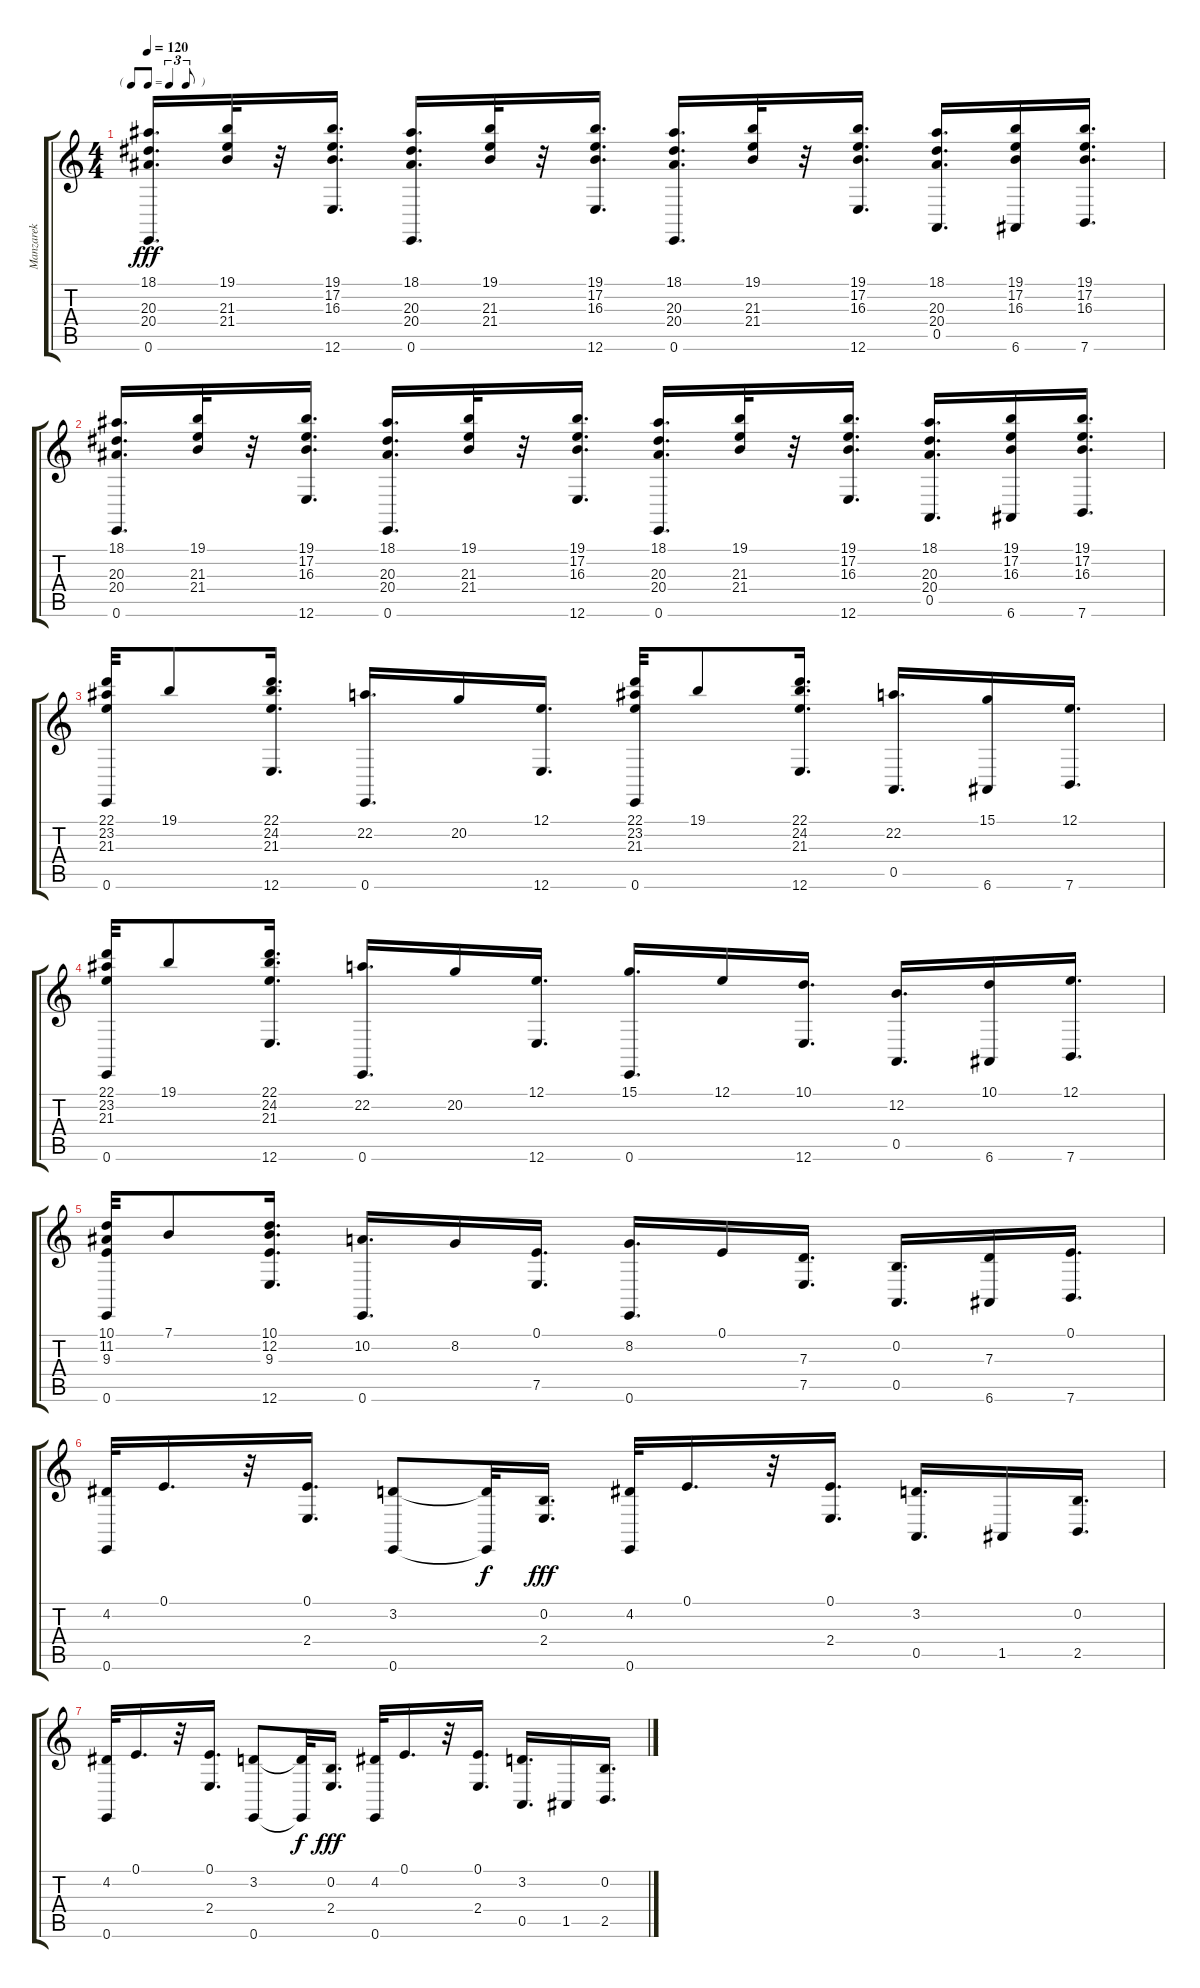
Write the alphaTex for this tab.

\track ("Manzarek" "Manzarek") {instrument acousticgrandpiano}
\staff {score tabs}
\tuning (E4 B3 G3 D3 A2 E2) {hide}
\ts (4 4)
\tf triplet8th
\tempo 120
\clef g2
\ks c
(18.1 20.3 20.4 0.6).16{d dy fff} (19.1 21.3 21.4).32 r.32 (19.1 17.2 16.3 12.6).16{d} (18.1 20.3 20.4 0.6).16{d} (19.1 21.3 21.4).32 r.32 (19.1 17.2 16.3 12.6).16{d} (18.1 20.3 20.4 0.6).16{d} (19.1 21.3 21.4).32 r.32 (19.1 17.2 16.3 12.6).16{d} (18.1 20.3 20.4 0.5).16{d} (19.1 17.2 16.3 6.6).16 (19.1 17.2 16.3 7.6).16{d} |
(18.1 20.3 20.4 0.6).16{d} (19.1 21.3 21.4).32 r.32 (19.1 17.2 16.3 12.6).16{d} (18.1 20.3 20.4 0.6).16{d} (19.1 21.3 21.4).32 r.32 (19.1 17.2 16.3 12.6).16{d} (18.1 20.3 20.4 0.6).16{d} (19.1 21.3 21.4).32 r.32 (19.1 17.2 16.3 12.6).16{d} (18.1 20.3 20.4 0.5).16{d} (19.1 17.2 16.3 6.6).16 (19.1 17.2 16.3 7.6).16{d} |
(22.1 23.2 21.3 0.6).32 19.1.8 (22.1 24.2 21.3 12.6).16{d} (22.2 0.6).16{d} 20.2.16 (12.1 12.6).16{d} (22.1 23.2 21.3 0.6).32 19.1.8 (22.1 24.2 21.3 12.6).16{d} (22.2 0.5).16{d} (15.1 6.6).16 (12.1 7.6).16{d} |
(22.1 23.2 21.3 0.6).32 19.1.8 (22.1 24.2 21.3 12.6).16{d} (22.2 0.6).16{d} 20.2.16 (12.1 12.6).16{d} (15.1 0.6).16{d} 12.1.16 (10.1 12.6).16{d} (12.2 0.5).16{d} (10.1 6.6).16 (12.1 7.6).16{d} |
(10.1 11.2 9.3 0.6).32 7.1.8 (10.1 12.2 9.3 12.6).16{d} (10.2 0.6).16{d} 8.2.16 (0.1 7.5).16{d} (8.2 0.6).16{d} 0.1.16 (7.3 7.5).16{d} (0.2 0.5).16{d} (7.3 6.6).16 (0.1 7.6).16{d} |
(4.2 0.6).32 0.1.16{d} r.32 (0.1 2.4).16{d} (3.2 0.6).8 (3.2{t} 0.6{t}).32{dy f} (0.2 2.4).16{d dy fff} (4.2 0.6).32 0.1.16{d} r.32 (0.1 2.4).16{d} (3.2 0.5).16{d} 1.5.16 (0.2 2.5).16{d} |
(4.2 0.6).32 0.1.16{d} r.32 (0.1 2.4).16{d} (3.2 0.6).8 (3.2{t} 0.6{t}).32{dy f} (0.2 2.4).16{d dy fff} (4.2 0.6).32 0.1.16{d} r.32 (0.1 2.4).16{d} (3.2 0.5).16{d} 1.5.16 (0.2 2.5).16{d}
